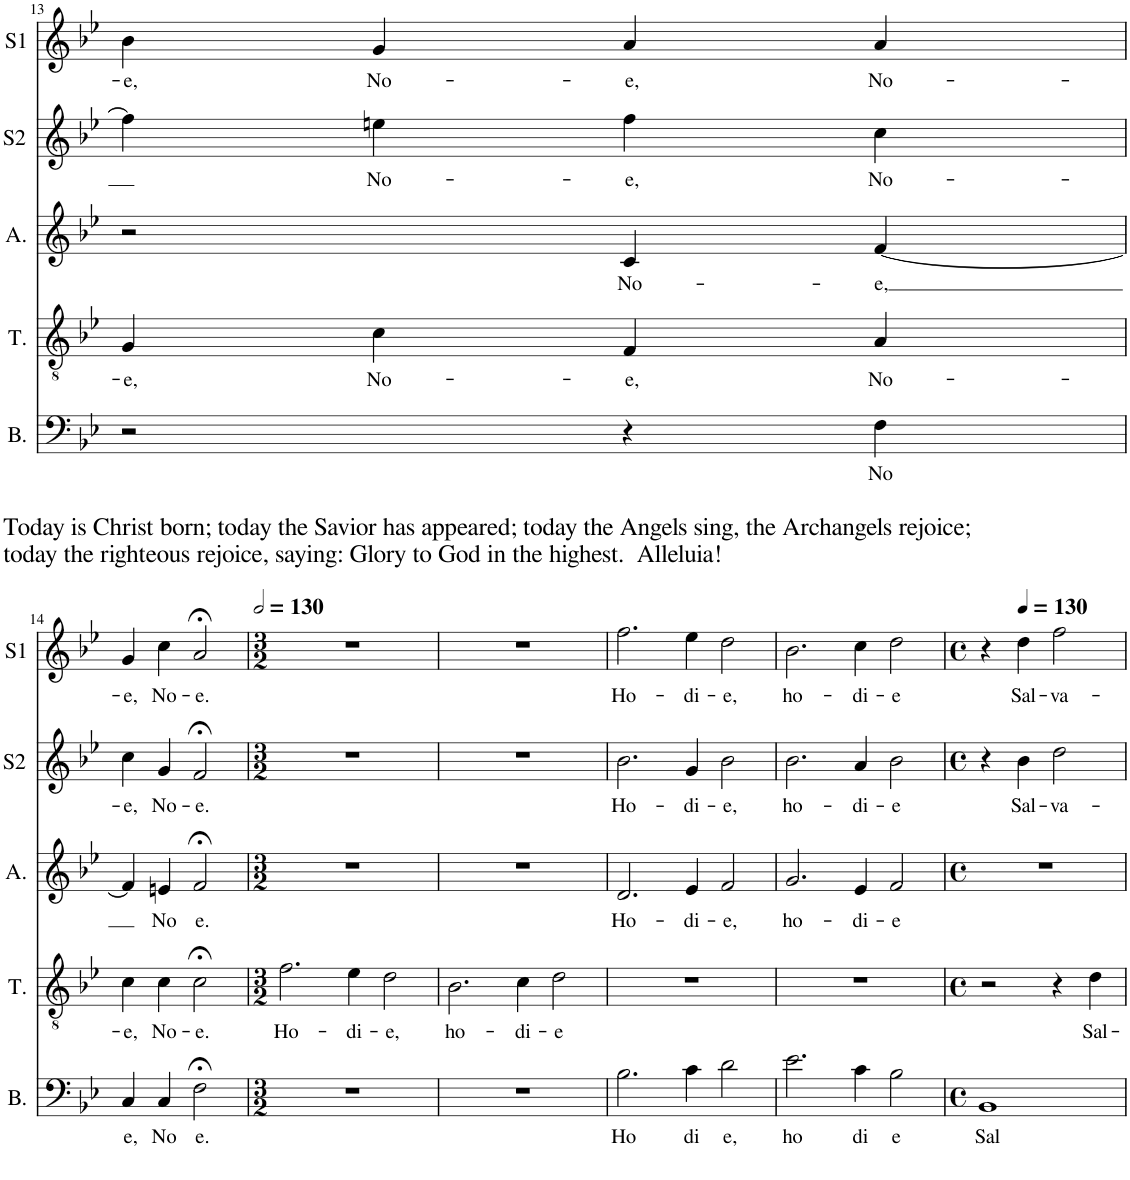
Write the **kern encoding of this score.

**kern	**text	**kern	**text	**kern	**text	**kern	**text	**kern	**text
*part5	*part5	*part4	*part4	*part3	*part3	*part2	*part2	*part1	*part1
*staff5	*staff5	*staff4	*staff4	*staff3	*staff3	*staff2	*staff2	*staff1	*staff1
*I"Basse	*	*I"Ténor	*	*I"Alto	*	*I"Soprano 2	*	*I"Soprano 1	*
*I'B.	*	*I'T.	*	*I'A.	*	*I'S2	*	*I'S1	*
!!LO:PB:g=z
*clefF4	*	*clefGv2	*	*clefG2	*	*clefG2	*	*clefG2	*
*k[b-e-]	*	*k[b-e-]	*	*k[b-e-]	*	*k[b-e-]	*	*k[b-e-]	*
*M4/4	*	*M4/4	*	*M4/4	*	*M4/4	*	*M4/4	*
=13	=13	=13	=13	=13	=13	=13	=13	=13	=13
!	!	!	!LO:LY:b	!	!	!	!	!	!LO:LY:b
2r	.	4G/	-e,	2r	.	4ff\]	.	4b-\	-e,
!	!	!	!LO:LY:b	!	!	!	!LO:LY:b	!	!LO:LY:b
.	.	4c\	No-	.	.	4een\	No-	4g/	No-
!	!	!	!LO:LY:b	!	!LO:LY:b	!	!LO:LY:b	!	!LO:LY:b
4r	.	4F/	-e,	4c/	No-	4ff\	-e,	4a/	-e,
!	!LO:LY:b	!	!LO:LY:b	!	!LO:LY:b	!	!LO:LY:b	!	!LO:LY:b
4F\	No	4A/	No-	[4f/	-e,	4cc\	No-	4a/	No-
!!LO:LB:g=z
=14	=14	=14	=14	=14	=14	=14	=14	=14	=14
!	!	!	!	!	!	!	!	!LO:TX:a:t=Today is Christ born; today the Savior has appeared; today the Angels sing, the Archangels rejoice;	!
!	!	!	!	!	!	!	!	!LO:TX:a:t=today the righteous rejoice, saying&colon; Glory to God in the highest.  Alleluia!	!
!	!LO:LY:b	!	!LO:LY:b	!	!	!	!LO:LY:b	!	!LO:LY:b
4C/	e,	4c\	-e,	4f/]	.	4cc\	-e,	4g/	-e,
!	!LO:LY:b	!	!LO:LY:b	!	!LO:LY:b	!	!LO:LY:b	!	!LO:LY:b
4C/	No	4c\	No-	4en/	No	4g/	No-	4cc\	No-
!	!LO:LY:b	!	!LO:LY:b	!	!LO:LY:b	!	!LO:LY:b	!	!LO:LY:b
2F;<\	e.	2c;<\	-e.	2f;</	e.	2f;</	-e.	2a;</	-e.
=15	=15	=15	=15	=15	=15	=15	=15	=15	=15
*M3/2	*	*M3/2	*	*M3/2	*	*M3/2	*	*M3/2	*
*	*	*	*	*	*	*	*	*MM260	*
!	!	!	!LO:LY:b	!	!	!	!	!	!
1.r	.	2.f\	Ho-	1.r	.	1.r	.	1.r	.
!	!	!	!LO:LY:b	!	!	!	!	!	!
.	.	4e-\	-di-	.	.	.	.	.	.
!	!	!	!LO:LY:b	!	!	!	!	!	!
.	.	2d\	-e,	.	.	.	.	.	.
=16	=16	=16	=16	=16	=16	=16	=16	=16	=16
!	!	!	!LO:LY:b	!	!	!	!	!	!
1.r	.	2.B-\	ho-	1.r	.	1.r	.	1.r	.
!	!	!	!LO:LY:b	!	!	!	!	!	!
.	.	4c\	-di-	.	.	.	.	.	.
!	!	!	!LO:LY:b	!	!	!	!	!	!
.	.	2d\	-e	.	.	.	.	.	.
=17	=17	=17	=17	=17	=17	=17	=17	=17	=17
!	!LO:LY:b	!	!	!	!LO:LY:b	!	!LO:LY:b	!	!LO:LY:b
2.B-\	Ho	1.r	.	2.d/	Ho-	2.b-\	Ho-	2.ff\	Ho-
!	!LO:LY:b	!	!	!	!LO:LY:b	!	!LO:LY:b	!	!LO:LY:b
4c\	di	.	.	4e-/	-di-	4g/	-di-	4ee-\	-di-
!	!LO:LY:b	!	!	!	!LO:LY:b	!	!LO:LY:b	!	!LO:LY:b
2d\	e,	.	.	2f/	-e,	2b-\	-e,	2dd\	-e,
=18	=18	=18	=18	=18	=18	=18	=18	=18	=18
!	!LO:LY:b	!	!	!	!LO:LY:b	!	!LO:LY:b	!	!LO:LY:b
2.e-\	ho	1.r	.	2.g/	ho-	2.b-\	ho-	2.b-\	ho-
!	!LO:LY:b	!	!	!	!LO:LY:b	!	!LO:LY:b	!	!LO:LY:b
4c\	di	.	.	4e-/	-di-	4a/	-di-	4cc\	-di-
!	!LO:LY:b	!	!	!	!LO:LY:b	!	!LO:LY:b	!	!LO:LY:b
2B-\	e	.	.	2f/	-e	2b-\	-e	2dd\	-e
=19	=19	=19	=19	=19	=19	=19	=19	=19	=19
*M4/4	*	*M4/4	*	*M4/4	*	*M4/4	*	*M4/4	*
*met(c)	*	*met(c)	*	*met(c)	*	*met(c)	*	*met(c)	*
!	!LO:LY:b	!	!	!	!	!	!	!	!
1BB-	Sal	2r	.	1r	.	4r	.	4r	.
*	*	*	*	*	*	*	*	*MM130	*
!	!	!	!	!	!	!	!LO:LY:b	!	!LO:LY:b
.	.	.	.	.	.	4b-\	Sal-	4dd\	Sal-
!	!	!	!	!	!	!	!LO:LY:b	!	!LO:LY:b
.	.	4r	.	.	.	2dd\	-va-	2ff\	-va-
!	!	!	!LO:LY:b	!	!	!	!	!	!
.	.	4d\	Sal-	.	.	.	.	.	.
=	=	=	=	=	=	=	=	=	=
*-	*-	*-	*-	*-	*-	*-	*-	*-	*-
